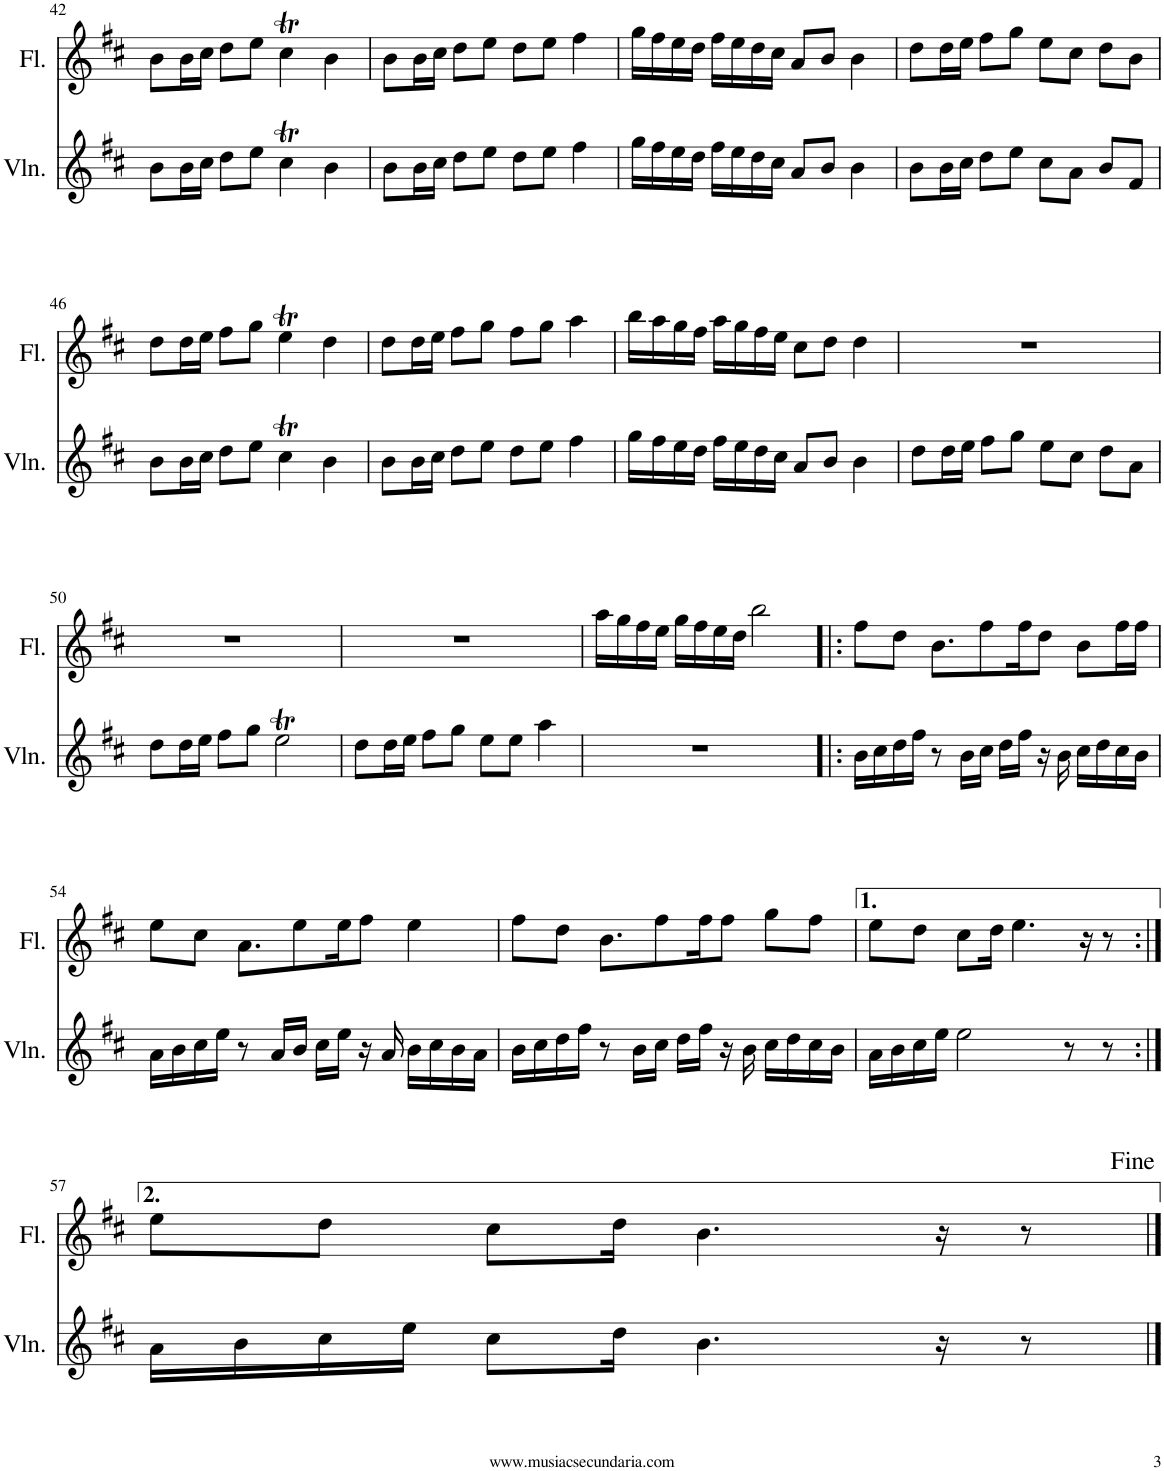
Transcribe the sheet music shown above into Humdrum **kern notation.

**kern	**kern
*part2	*part1
*staff2	*staff1
*I"Violín	*I"Flauta
*I'Vln.	*I'Fl.
!!LO:PB:g=z
*clefG2	*clefG2
*k[f#c#]	*k[f#c#]
*M4/4	*M4/4
=42	=42
8b\L	8b\L
16b\L	16b\L
16cc#\JJ	16cc#\JJ
8dd\L	8dd\L
8ee\J	8ee\J
4cc#t\	4cc#t\
4b\	4b\
=43	=43
8b\L	8b\L
16b\L	16b\L
16cc#\JJ	16cc#\JJ
8dd\L	8dd\L
8ee\J	8ee\J
8dd\L	8dd\L
8ee\J	8ee\J
4ff#\	4ff#\
=44	=44
16gg\LL	16gg\LL
16ff#\	16ff#\
16ee\	16ee\
16dd\JJ	16dd\JJ
16ff#\LL	16ff#\LL
16ee\	16ee\
16dd\	16dd\
16cc#\JJ	16cc#\JJ
8a/L	8a/L
8b/J	8b/J
4b\	4b\
=45	=45
8b\L	8dd\L
16b\L	16dd\L
16cc#\JJ	16ee\JJ
8dd\L	8ff#\L
8ee\J	8gg\J
8cc#\L	8ee\L
8a\J	8cc#\J
8b/L	8dd\L
8f#/J	8b\J
!!LO:LB:g=z
=46	=46
8b\L	8dd\L
16b\L	16dd\L
16cc#\JJ	16ee\JJ
8dd\L	8ff#\L
8ee\J	8gg\J
4cc#t\	4eeT\
4b\	4dd\
=47	=47
8b\L	8dd\L
16b\L	16dd\L
16cc#\JJ	16ee\JJ
8dd\L	8ff#\L
8ee\J	8gg\J
8dd\L	8ff#\L
8ee\J	8gg\J
4ff#\	4aa\
=48	=48
16gg\LL	16bb\LL
16ff#\	16aa\
16ee\	16gg\
16dd\JJ	16ff#\JJ
16ff#\LL	16aa\LL
16ee\	16gg\
16dd\	16ff#\
16cc#\JJ	16ee\JJ
8a/L	8cc#\L
8b/J	8dd\J
4b\	4dd\
=49	=49
8dd\L	1r
16dd\L	.
16ee\JJ	.
8ff#\L	.
8gg\J	.
8ee\L	.
8cc#\J	.
8dd\L	.
8a\J	.
!!LO:LB:g=z
=50	=50
8dd\L	1r
16dd\L	.
16ee\JJ	.
8ff#\L	.
8gg\J	.
2eeT\	.
=51	=51
8dd\L	1r
16dd\L	.
16ee\JJ	.
8ff#\L	.
8gg\J	.
8ee\L	.
8ee\J	.
4aa\	.
=52	=52
1r	16aa\LL
.	16gg\
.	16ff#\
.	16ee\JJ
.	16gg\LL
.	16ff#\
.	16ee\
.	16dd\JJ
.	2bb\
=53!|:	=53!|:
16b\LL	8ff#\L
16cc#\	.
16dd\	8dd\J
16ff#\JJ	.
8r	8.b\L
16b\LL	.
16cc#\JJ	8ff#\
16dd\LL	.
16ff#\JJ	16ff#\K
16r	8dd\J
16b\	.
16cc#\LL	8b\L
16dd\	.
16cc#\	16ff#\L
16b\JJ	16ff#\JJ
!!LO:LB:g=z
=54	=54
16a\LL	8ee\L
16b\	.
16cc#\	8cc#\J
16ee\JJ	.
8r	8.a\L
16a/LL	.
16b/JJ	8ee\
16cc#\LL	.
16ee\JJ	16ee\K
16r	8ff#\J
16a/	.
16b\LL	4ee\
16cc#\	.
16b\	.
16a\JJ	.
=55	=55
16b\LL	8ff#\L
16cc#\	.
16dd\	8dd\J
16ff#\JJ	.
8r	8.b\L
16b\LL	.
16cc#\JJ	8ff#\
16dd\LL	.
16ff#\JJ	16ff#\K
16r	8ff#\J
16b\	.
16cc#\LL	8gg\L
16dd\	.
16cc#\	8ff#\J
16b\JJ	.
=56	=56
16a\LL	8ee\L
16b\	.
16cc#\	8dd\J
16ee\JJ	.
2ee\	8cc#\L
.	16dd\Jk
.	4.ee\
8r	.
.	16r
8r	8r
!!LO:LB:g=z
=57:|!	=57:|!
16a\LL	8ee\L
16b\	.
16cc#\	8dd\J
16ee\JJ	.
8cc#\L	8cc#\L
16dd\Jk	16dd\Jk
4.b\	4.b\
16r	16r
8r	8r
==	==
*-	*-
